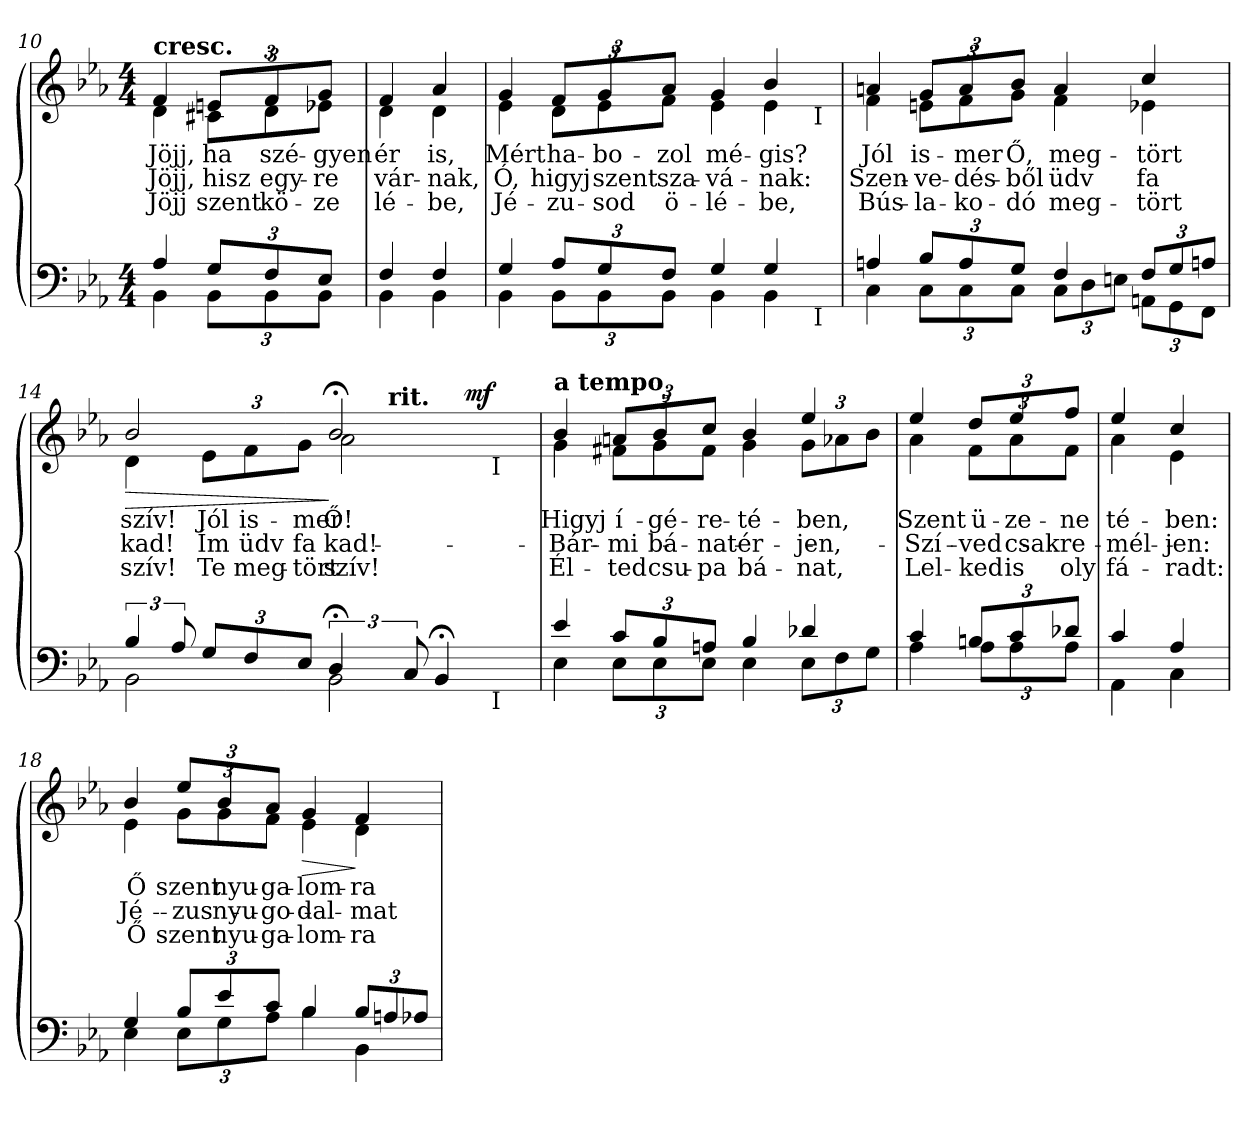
**kern	**kern	**text	**text	**text	**dynam
*part2	*part1	*part1	*part1	*part1	*part1
*staff2	*staff1	*staff1	*staff1	*staff1	*staff1
*clefF4	*clefG2	*	*	*	*
*k[b-e-a-]	*k[b-e-a-]	*	*	*	*
*c:	*c:	*	*	*	*
*M4/4	*M4/4	*	*	*	*
=10	=10	=10	=10	=10	=10
*^	*^	*	*	*	*
!	!	!LO:TX:a:B:t=cresc.	!	!	!	!	!
!	!	!	!	!LO:LY:b	!LO:LY:b	!LO:LY:b	!
4A-/	4BB-\	4f/	4d\	Jöjj,	Jöjj,	Jöjj	.
!	!	!	!	!LO:LY:b	!LO:LY:b	!LO:LY:b	!
12G/L	12BB-\L	12en/L	12c#X\L	ha	hisz	szent	.
!	!	!	!	!LO:LY:b	!LO:LY:b	!LO:LY:b	!
12F/	12BB-\	12f/	12d\	szé-	egy-	kö-	.
!	!	!	!	!LO:LY:b	!LO:LY:b	!LO:LY:b	!
12E-/J	12BB-\J	12g/J	12e-\J	-gyen	-re	-ze­	.
!!LO:LB:g=z	!!
=11	=11	=11	=11	=11	=11	=11	=11
!	!	!	!	!LO:LY:b	!LO:LY:b	!LO:LY:b	!
4F/	4BB-\	4f/	4d\	ér	vár-	lé-	.
!	!	!	!	!LO:LY:b	!LO:LY:b	!LO:LY:b	!
4F/	4BB-\	4a-/	4d\	is,	-nak,	-be,	.
=12	=12	=12	=12	=12	=12	=12	=12
!	!	!	!	!LO:LY:b	!LO:LY:b	!LO:LY:b	!
*	*^	*	*^	*	*	*	*
4G/	4BB-\	2ryy	4g/	4e-\	2ryy	Mért	Ó,	Jé-	.
!	!	!	!	!	!	!LO:LY:b	!LO:LY:b	!LO:LY:b	!
12A-/L	12BB-\L	.	12f/L	12d\L	.	ha-	higyj	-zu-	.
!	!	!	!	!	!	!LO:LY:b	!LO:LY:b	!LO:LY:b	!
12G/	12BB-\	.	12g/	12e-\	.	-bo-	szent	-sod	.
!	!	!	!	!	!	!LO:LY:b	!LO:LY:b	!LO:LY:b	!
12F/J	12BB-\J	.	12a-/J	12f\J	.	-zol	sza-	ö-	.
!	!	!	!	!	!	!LO:LY:b	!LO:LY:b	!LO:LY:b	!
4G/	4BB-\	4ryy	4g/	4e-\	4ryy	mé-	-vá-	-lé-	.
!	!	!	!	!	!	!LO:LY:b	!LO:LY:b	!LO:LY:b	!
4G/	4BB-\	8ryy	4b-/	4e-\	8ryy	-gis?	-nak:	-be,	.
.	.	32ryy	.	.	32ryy	.	.	.	.
!	!	!	!	!	!LO:TX:b:t=I	!	!	!	!
!	!	!LO:TX:b:t=I	!	!	!	!	!	!	!
.	.	16.ryy	.	.	16.ryy	.	.	.	.
*	*v	*v	*	*	*	*	*	*	*
*	*	*	*v	*v	*	*	*	*
=13	=13	=13	=13	=13	=13	=13	=13
*	*^	*	*^	*	*	*	*
!	!	!	!	!	!	!LO:LY:b	!LO:LY:b	!LO:LY:b	!
*	*v	*v	*	*	*	*	*	*	*
*	*	*	*v	*v	*	*	*	*
4An/	4C\	4an/	4f\	Jól	Szen-	Bús-	.
!	!	!	!	!LO:LY:b	!LO:LY:b	!LO:LY:b	!
12B-/L	12C\L	12g/L	12en\L	is-	-ve-	-la-	.
!	!	!	!	!LO:LY:b	!LO:LY:b	!LO:LY:b	!
12A/	12C\	12a/	12f\	-mer	-dés-	-ko-	.
!	!	!	!	!LO:LY:b	!LO:LY:b	!LO:LY:b	!
12G/J	12C\J	12b-/J	12g\J	Ő,	-ből	-dó	.
!	!	!	!	!LO:LY:b	!LO:LY:b	!LO:LY:b	!
4F/	12C\L	4a/	4f\	meg-	üdv	meg-	.
.	12D\	.	.	.	.	.	.
.	12En\J	.	.	.	.	.	.
!	!	!	!	!LO:LY:b	!LO:LY:b	!LO:LY:b	!
12F/L	12AAn\L	4cc/	4e-X\	-tört	fa­	-tört	.
12G/	12GG\	.	.	.	.	.	.
12An/J	12FF\J	.	.	.	.	.	.
*	*	*v	*v	*	*	*	*
!!LO:PB:g=z
=14	=14	=14	=14	=14	=14	=14
!	!	!	!	!	!	!LO:HP:b
*	*	*^	*	*	*	*
!	!	!	!	!LO:LY:b	!LO:LY:b	!LO:LY:b	!
*	*^	*^	*^	*	*	*	*
*	*	*	*	*	*^	*	*	*	*	*
6B-/	2BB-\	3%2ryy	2b-/	4d\	3%2ryy	3ryy	3%2ryy	szív!	kad!	szív!	>
12A-/	.	.	.	.	.	.	.	.	.	.	.
!	!	!	!	!	!	!	!	!LO:LY:b	!LO:LY:b	!LO:LY:b	!
12G/L	.	.	.	12e-\L	.	.	.	Jól	Ím	Te	.
!	!	!	!	!	!	!	!	!LO:LY:b	!LO:LY:b	!LO:LY:b	!
12F/	.	.	.	12f\	.	6ryy	.	is-	üdv	meg-	.
!	!	!	!	!	!	!	!	!LO:LY:b	!LO:LY:b	!LO:LY:b	!
12E-/J	.	.	.	12g\J	.	.	.	-mer	fa-	-tört	.
!	!	!	!	!	!	!	!	!LO:LY:b	!LO:LY:b	!LO:LY:b	!
6D;/	2BB-\	.	2b-;/	2a-\	.	12ryy	.	Ő!	-kad!	szív!	]
.	.	.	.	.	.	24ryy	.	.	.	.	.
.	.	.	.	.	.	96ryy	.	.	.	.	.
!	!	!	!	!	!	!LO:TX:a:B:t=rit.	!	!	!	!	!
.	.	.	.	.	.	3ryy	.	.	.	.	.
12C/	.	6ryy	.	.	6ryy	.	6ryy	.	.	.	.
4BB-;/	.	.	.	.	.	.	.	.	.	.	.
!	!	!	!	!	!	!	!	!	!	!	!LO:DY:b
.	.	24.ryy	.	.	6ryy	.	24.ryy	.	.	.	mf
!	!	!	!	!	!	!	!LO:TX:b:t=I	!	!	!	!
!	!	!LO:TX:b:t=I	!	!	!	!	!	!	!	!	!
.	.	12ryy	.	.	.	.	12ryy	.	.	.	.
.	.	.	.	.	.	48.ryy	.	.	.	.	.
.	.	48ryy	.	.	.	.	48ryy	.	.	.	.
*	*v	*v	*	*	*	*	*	*	*	*	*
*	*	*	*v	*v	*v	*v	*	*	*	*
=15	=15	=15	=15	=15	=15	=15	=15
*	*^	*^	*^	*	*	*	*
*	*	*	*	*	*^	*	*	*	*	*
!	!	!	!LO:TX:a:B:t=a tempo	!	!	!	!	!	!	!	!
!	!	!	!	!	!	!	!	!LO:LY:b	!LO:LY:b	!LO:LY:b	!
*	*v	*v	*	*	*	*	*	*	*	*	*
*	*	*	*v	*v	*v	*v	*	*	*	*
4e-/	4E-\	4b-/	4g\	Higyj	Bár-	Él-	.
!	!	!	!	!LO:LY:b	!LO:LY:b	!LO:LY:b	!
12c/L	12E-\L	12an/L	12f#X\L	í-	-mi	-ted	.
!	!	!	!	!LO:LY:b	!LO:LY:b	!LO:LY:b	!
12B-/	12E-\	12b-/	12g\	-gé-	bá-	csu-	.
!	!	!	!	!LO:LY:b	!LO:LY:b	!LO:LY:b	!
12An/J	12E-\J	12cc/J	12f#\J	-re-	-nat	-pa	.
!	!	!	!	!LO:LY:b	!LO:LY:b	!LO:LY:b	!
4B-/	4E-\	4b-/	4g\	-té-	ér-	bá-	.
!	!	!	!	!LO:LY:b	!LO:LY:b	!LO:LY:b	!
4d-X/	12E-\L	4ee-/	12g\L	-ben,	-jen,	-nat,	.
.	12F\	.	12a-X\	.	.	.	.
.	12G\J	.	12b-\J	.	.	.	.
=16	=16	=16	=16	=16	=16	=16	=16
!	!	!	!	!LO:LY:b	!LO:LY:b	!LO:LY:b	!
4c/	4A-\	4ee-/	4a-\	Szent	Szí-	Lel-	.
!	!	!	!	!LO:LY:b	!LO:LY:b	!LO:LY:b	!
12Bn/L	12A-\L	12dd/L	12f\L	ü-	-ved	-ked	.
!	!	!	!	!LO:LY:b	!LO:LY:b	!LO:LY:b	!
12c/	12A-\	12ee-/	12a-\	-ze-	csak	is	.
!	!	!	!	!LO:LY:b	!LO:LY:b	!LO:LY:b	!
12d-X/J	12A-\J	12ff/J	12f\J	-ne­	re­	oly	.
!!LO:LB:g=z	!!
=17	=17	=17	=17	=17	=17	=17	=17
!	!	!	!	!LO:LY:b	!LO:LY:b	!LO:LY:b	!
4c/	4AA-\	4ee-/	4a-\	té-	mél-	fá-	.
!	!	!	!	!LO:LY:b	!LO:LY:b	!LO:LY:b	!
4A-/	4C\	4cc/	4e-\	-ben:	-jen:	-radt:	.
=18	=18	=18	=18	=18	=18	=18	=18
!	!	!	!	!LO:LY:b	!LO:LY:b	!LO:LY:b	!
4G/	4E-\	4b-/	4e-\	Ő	Jé-	Ő	.
!	!	!	!	!LO:LY:b	!LO:LY:b	!LO:LY:b	!
12B-/L	12E-\L	12ee-/L	12g\L	szent	-zus	szent	.
!	!	!	!	!LO:LY:b	!LO:LY:b	!LO:LY:b	!
12e-/	12G\	12b-/	12g\	nyu-	nyu-	nyu-	.
!	!	!	!	!LO:LY:b	!LO:LY:b	!LO:LY:b	!
12c/J	12A-\J	12a-/J	12f\J	-ga-	-go-	-ga-	.
!	!	!	!	!	!	!	!LO:HP:b
!	!	!	!	!LO:LY:b	!LO:LY:b	!LO:LY:b	!
4B-/	4B-\	4g/	4e-\	-lom-	-dal-	-lom-	>
!	!	!	!	!LO:LY:b	!LO:LY:b	!LO:LY:b	!
12B-/L	4BB-\	4f/	4d\	-ra	-mat	-ra	]
12An/	.	.	.	.	.	.	.
12A-X/J	.	.	.	.	.	.	.
*v	*v	*	*	*	*	*	*
*	*v	*v	*	*	*	*
=	=	=	=	=	=
*-	*-	*-	*-	*-	*-
